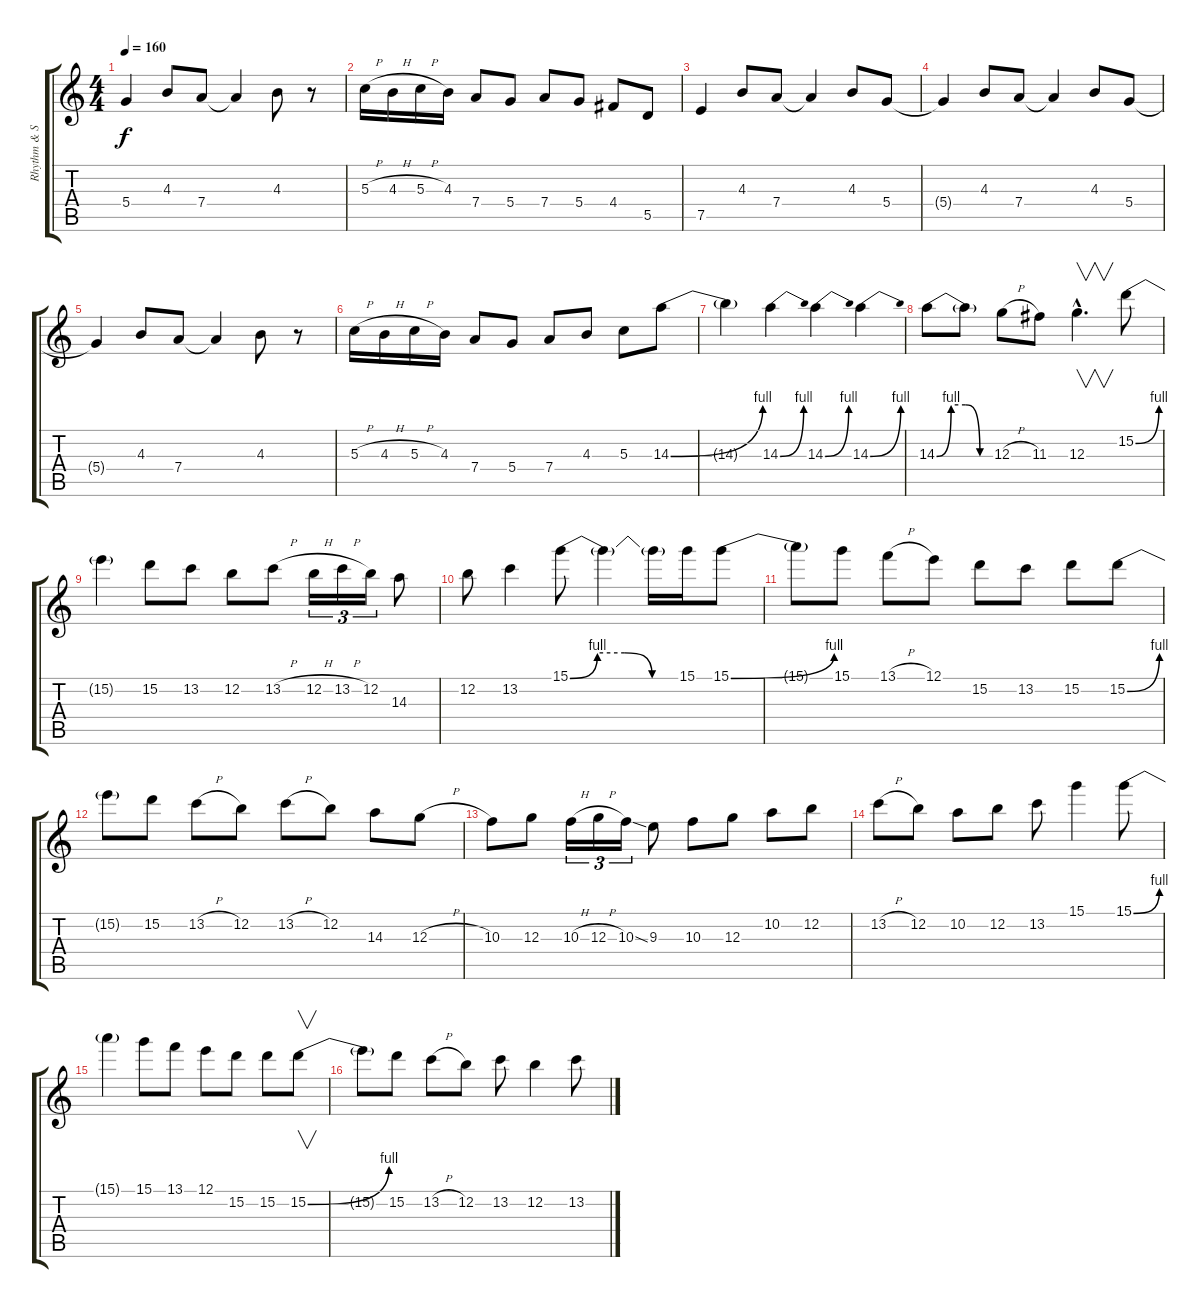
\track ("Rhythm & Solo (dist.)" "Rhythm & S") {instrument distortionguitar}
\staff {score tabs}
\tuning (E4 B3 G3 D3 A2 E2) {hide}
\ts (4 4)
\tempo 160
\clef g2
\ks c
5.4{t}.4{dy f} 4.3.8 7.4.8 7.4{t}.4 4.3.8 r.8 |
5.3{h}.16 4.3{h}.16 5.3{h}.16 4.3.16 7.4.8 5.4.8 7.4.8 5.4.8 4.4.8 5.5.8 |
7.5.4 4.3.8 7.4.8 7.4{t}.4 4.3.8 5.4.8 |
5.4{t}.4 4.3.8 7.4.8 7.4{t}.4 4.3.8 5.4.8 |
5.4{t}.4 4.3.8 7.4.8 7.4{t}.4 4.3.8 r.8 |
5.3{h}.16 4.3{h}.16 5.3{h}.16 4.3.16 7.4.8 5.4.8 7.4.8 4.3.8 5.3.8 14.3{be (bend 0 0 60 4)}.8 |
14.3{t}.4 14.3{be (bend 0 0 60 4)}.4 14.3{be (bend 0 0 60 4)}.4 14.3{be (bend 0 0 60 4)}.4 |
14.3{be (custom 0 0 15 4 30 4 45 0 60 0)}.8 14.3{t}.8 12.3{h}.8 11.3.8 12.3{hac}.4{v d} 15.2{be (bend 0 0 60 4)}.8 |
15.2{t}.4 15.2.8 13.2.8 12.2.8 13.2{h}.8 12.2{h}.16{tu (3 2)} 13.2{h}.16{tu (3 2)} 12.2.16{tu (3 2)} 14.3.8 |
12.2.8 13.2.4 15.1{be (custom 0 0 15 4 30 4 45 0 60 0)}.8 15.1{t}.4 15.1{t}.16 15.1.16 15.1{be (bend 0 0 60 4)}.8 |
15.1{t}.8 15.1.8 13.1{h}.8 12.1.8 15.2.8 13.2.8 15.2.8 15.2{be (bend 0 0 60 4)}.8 |
15.2{t}.8 15.2.8 13.2{h}.8 12.2.8 13.2{h}.8 12.2.8 14.3.8 12.3{h}.8 |
10.3.8 12.3.8 10.3{h}.16{tu (3 2)} 12.3{h}.16{tu (3 2)} 10.3{ss}.16{tu (3 2)} 9.3.8 10.3.8 12.3.8 10.2.8 12.2.8 |
13.2{h}.8 12.2.8 10.2.8 12.2.8 13.2.8 15.1.4 15.1{be (bend 0 0 60 4)}.8 |
15.1{t}.4 15.1.8 13.1.8 12.1.8 15.2.8 15.2.8 15.2{be (bend 0 0 60 4)}.8{v} |
15.2{t}.8 15.2.8 13.2{h}.8 12.2.8 13.2.8 12.2.4 13.2.8
